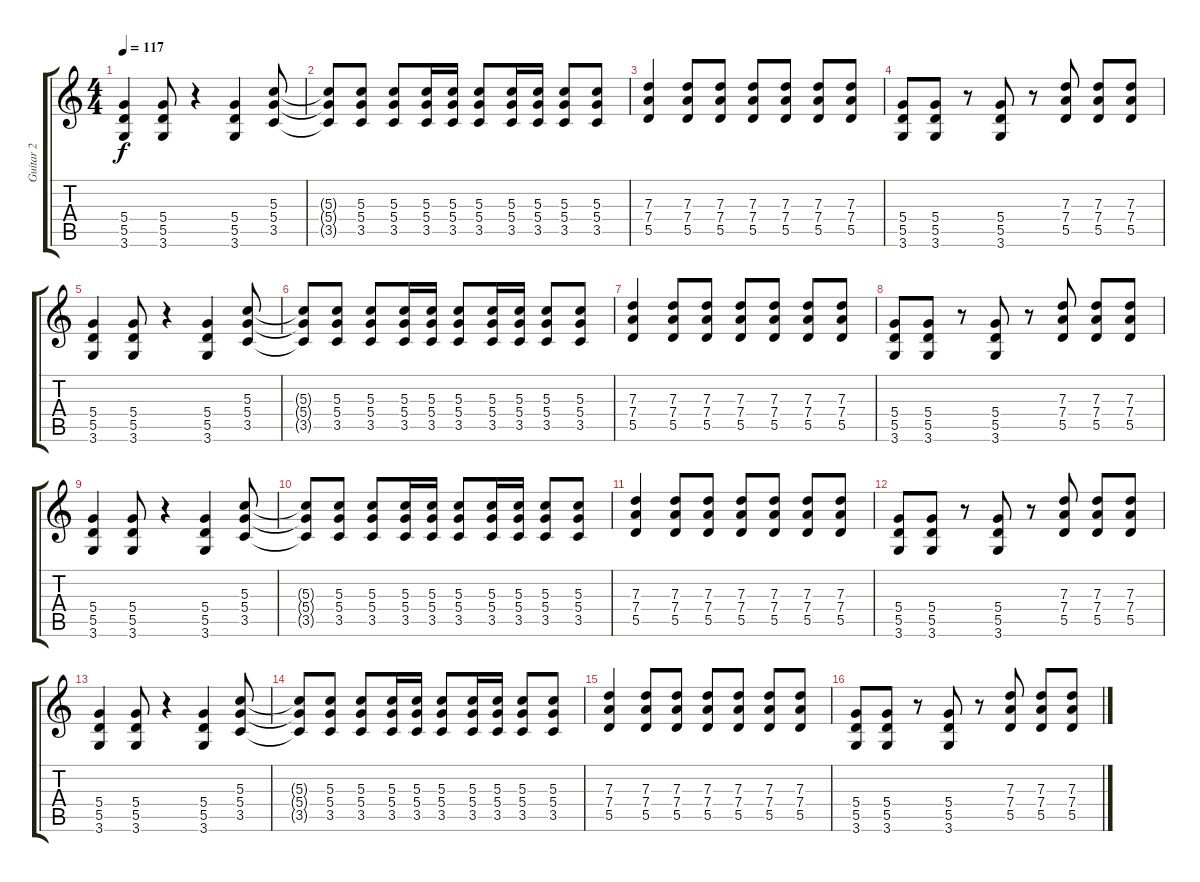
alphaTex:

\track ("Guitar 2" "Guitar 2") {instrument overdrivenguitar}
\staff {score tabs}
\tuning (E4 B3 G3 D3 A2 E2) {hide}
\ts (4 4)
\tempo 117
\clef g2
\ks c
(5.4 5.5 3.6).4{dy f} (5.4 5.5 3.6).8 r.4 (5.4 5.5 3.6).4 (5.3 5.4 3.5).8 |
(5.3{t} 5.4{t} 3.5{t}).8 (5.3 5.4 3.5).8 (5.3 5.4 3.5).8 (5.3 5.4 3.5).16 (5.3 5.4 3.5).16 (5.3 5.4 3.5).8 (5.3 5.4 3.5).16 (5.3 5.4 3.5).16 (5.3 5.4 3.5).8 (5.3 5.4 3.5).8 |
(7.3 7.4 5.5).4 (7.3 7.4 5.5).8 (7.3 7.4 5.5).8 (7.3 7.4 5.5).8 (7.3 7.4 5.5).8 (7.3 7.4 5.5).8 (7.3 7.4 5.5).8 |
(5.4 5.5 3.6).8 (5.4 5.5 3.6).8 r.8 (5.4 5.5 3.6).8 r.8 (7.3 7.4 5.5).8 (7.3 7.4 5.5).8 (7.3 7.4 5.5).8 |
(5.4 5.5 3.6).4 (5.4 5.5 3.6).8 r.4 (5.4 5.5 3.6).4 (5.3 5.4 3.5).8 |
(5.3{t} 5.4{t} 3.5{t}).8 (5.3 5.4 3.5).8 (5.3 5.4 3.5).8 (5.3 5.4 3.5).16 (5.3 5.4 3.5).16 (5.3 5.4 3.5).8 (5.3 5.4 3.5).16 (5.3 5.4 3.5).16 (5.3 5.4 3.5).8 (5.3 5.4 3.5).8 |
(7.3 7.4 5.5).4 (7.3 7.4 5.5).8 (7.3 7.4 5.5).8 (7.3 7.4 5.5).8 (7.3 7.4 5.5).8 (7.3 7.4 5.5).8 (7.3 7.4 5.5).8 |
(5.4 5.5 3.6).8 (5.4 5.5 3.6).8 r.8 (5.4 5.5 3.6).8 r.8 (7.3 7.4 5.5).8 (7.3 7.4 5.5).8 (7.3 7.4 5.5).8 |
(5.4 5.5 3.6).4 (5.4 5.5 3.6).8 r.4 (5.4 5.5 3.6).4 (5.3 5.4 3.5).8 |
(5.3{t} 5.4{t} 3.5{t}).8 (5.3 5.4 3.5).8 (5.3 5.4 3.5).8 (5.3 5.4 3.5).16 (5.3 5.4 3.5).16 (5.3 5.4 3.5).8 (5.3 5.4 3.5).16 (5.3 5.4 3.5).16 (5.3 5.4 3.5).8 (5.3 5.4 3.5).8 |
(7.3 7.4 5.5).4 (7.3 7.4 5.5).8 (7.3 7.4 5.5).8 (7.3 7.4 5.5).8 (7.3 7.4 5.5).8 (7.3 7.4 5.5).8 (7.3 7.4 5.5).8 |
(5.4 5.5 3.6).8 (5.4 5.5 3.6).8 r.8 (5.4 5.5 3.6).8 r.8 (7.3 7.4 5.5).8 (7.3 7.4 5.5).8 (7.3 7.4 5.5).8 |
(5.4 5.5 3.6).4 (5.4 5.5 3.6).8 r.4 (5.4 5.5 3.6).4 (5.3 5.4 3.5).8 |
(5.3{t} 5.4{t} 3.5{t}).8 (5.3 5.4 3.5).8 (5.3 5.4 3.5).8 (5.3 5.4 3.5).16 (5.3 5.4 3.5).16 (5.3 5.4 3.5).8 (5.3 5.4 3.5).16 (5.3 5.4 3.5).16 (5.3 5.4 3.5).8 (5.3 5.4 3.5).8 |
(7.3 7.4 5.5).4 (7.3 7.4 5.5).8 (7.3 7.4 5.5).8 (7.3 7.4 5.5).8 (7.3 7.4 5.5).8 (7.3 7.4 5.5).8 (7.3 7.4 5.5).8 |
(5.4 5.5 3.6).8 (5.4 5.5 3.6).8 r.8 (5.4 5.5 3.6).8 r.8 (7.3 7.4 5.5).8 (7.3 7.4 5.5).8 (7.3 7.4 5.5).8
